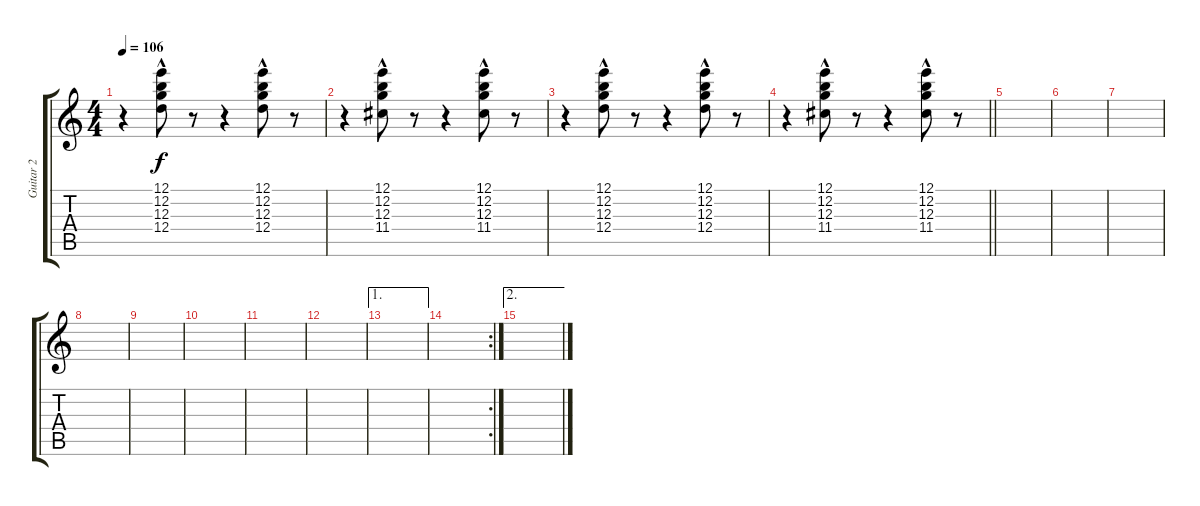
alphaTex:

\track ("Guitar 2" "Guitar 2") {instrument electricguitarclean}
\staff {score tabs}
\tuning (E4 B3 G3 D3 A2 E2) {hide}
\ts (4 4)
\tempo 106
\clef g2
\ks c
r.4{dy f} (12.1{hac} 12.2{hac} 12.3{hac} 12.4{hac}).8 r.8 r.4 (12.1{hac} 12.2{hac} 12.3{hac} 12.4{hac}).8 r.8 |
r.4 (12.1{hac} 12.2{hac} 12.3{hac} 11.4{hac}).8 r.8 r.4 (12.1{hac} 12.2{hac} 12.3{hac} 11.4{hac}).8 r.8 |
r.4 (12.1{hac} 12.2{hac} 12.3{hac} 12.4{hac}).8 r.8 r.4 (12.1{hac} 12.2{hac} 12.3{hac} 12.4{hac}).8 r.8 |
\barLineRight lightlight
r.4 (12.1{hac} 12.2{hac} 12.3{hac} 11.4{hac}).8 r.8 r.4 (12.1{hac} 12.2{hac} 12.3{hac} 11.4{hac}).8 r.8 |
|
|
|
|
|
|
|
|
\ae 1
|
\rc 2
|
\ae 2
